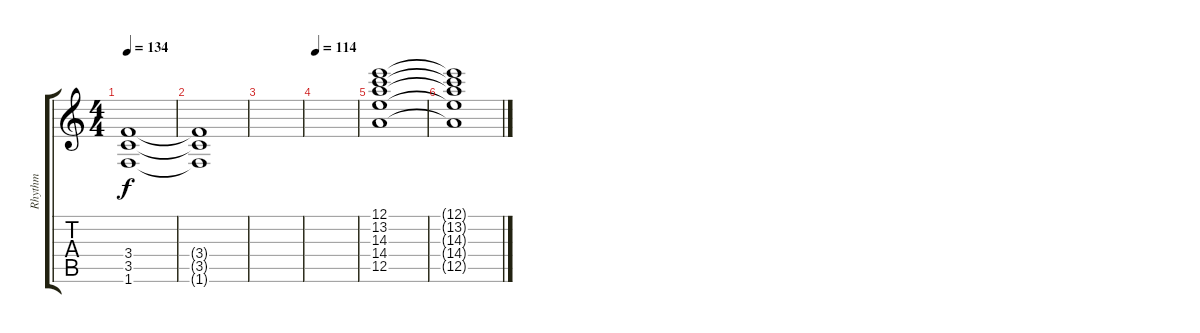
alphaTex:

\track ("Rhythm" "Rhythm") {instrument overdrivenguitar}
\staff {score tabs}
\tuning (E4 B3 G3 D3 A2 E2) {hide}
\ts (4 4)
\tempo 134
\clef g2
\ks c
(3.4 3.5 1.6).1{dy f} |
(3.4{t} 3.5{t} 1.6{t}).1 |
|
\tempo 114
|
(12.1 13.2 14.3 14.4 12.5).1 |
(12.1{t} 13.2{t} 14.3{t} 14.4{t} 12.5{t}).1
